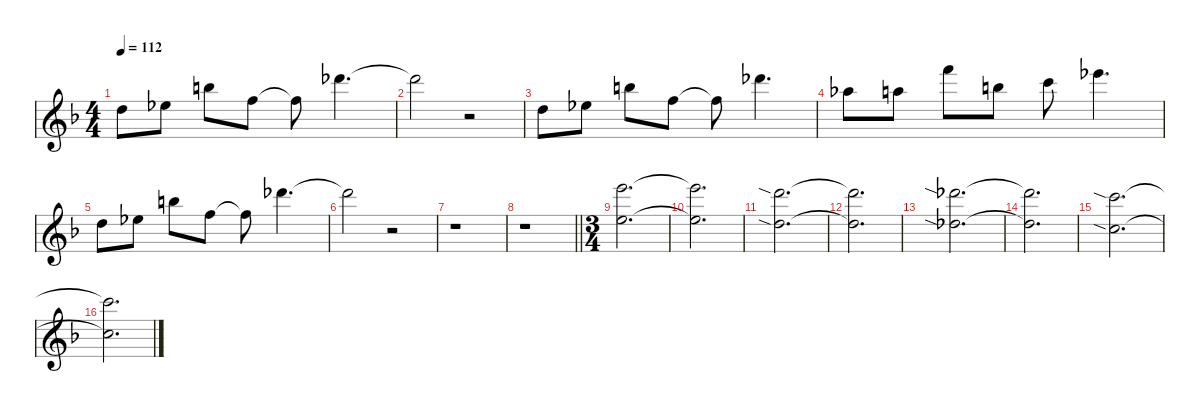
\hideDynamics
\bracketExtendMode nobrackets
\singleTrackTrackNamePolicy hidden
\multiTrackTrackNamePolicy hidden
\firstSystemTrackNameMode fullname
\firstSystemTrackNameOrientation horizontal
\otherSystemsTrackNameOrientation horizontal
\track ("Keyboards" "S-Gt") {defaultSystemsLayout 8 instrument stringensemble1}
\staff {score}
\tuning (E4 B3 G3 D3 A2 D2)
\displaytranspose 12
\ts (4 4)
\tempo 112
\clef g2
\ks dminor
12.4{acc forcenatural}.8{dy f beam Down} 13.4{acc b}.8{beam Down} 16.3{acc forcenatural}.8{beam Down} 15.4{acc forcenatural}.8{beam Down} 15.4{t acc forcenatural}.8{beam Down} 18.3{acc b}.4{d beam Down} |
18.3{t acc b}.2{beam Down} r.2{beam Down} |
12.4{acc forcenatural}.8{beam Down} 13.4{acc b}.8{beam Down} 16.3{acc forcenatural}.8{beam Down} 15.4{acc forcenatural}.8{beam Down} 15.4{t acc forcenatural}.8{beam Down} 18.3{acc b}.4{d beam Down} |
18.4{acc b}.8{beam Down} 19.4{acc forcenatural}.8{beam Down} 22.3{acc forcenatural}.8{beam Down} 16.3{acc forcenatural}.8{beam Down} 17.3{acc forcenatural}.8{beam Down} 20.3{acc b}.4{d beam Down} |
12.4{acc forcenatural}.8{beam Down} 13.4{acc b}.8{beam Down} 16.3{acc forcenatural}.8{beam Down} 15.4{acc forcenatural}.8{beam Down} 15.4{t acc forcenatural}.8{beam Down} 18.3{acc b}.4{d beam Down} |
18.3{t acc b}.2{beam Down} r.2{beam Down} |
r.1{beam Down} |
\barLineRight lightlight
r.1{beam Down} |
\ts (3 4)
\beaming (8 2 2 2)
(17.2{acc forcenatural} 14.4{acc forcenatural}).2{d instrument stringensemble1 beam Down} |
(17.2{t acc forcenatural} 14.4{t acc forcenatural}).2{d beam Down} |
(15.2{sia acc forcenatural} 12.4{sia acc forcenatural}).2{d beam Down} |
(15.2{t acc forcenatural} 12.4{t acc forcenatural}).2{d beam Down} |
(14.2{sia acc b} 11.4{sia acc b}).2{d beam Down} |
(14.2{t acc b} 11.4{t acc b}).2{d beam Down} |
(13.2{sia acc forcenatural} 10.4{sia acc forcenatural}).2{d beam Down} |
(13.2{t acc forcenatural} 10.4{t acc forcenatural}).2{d beam Down}
